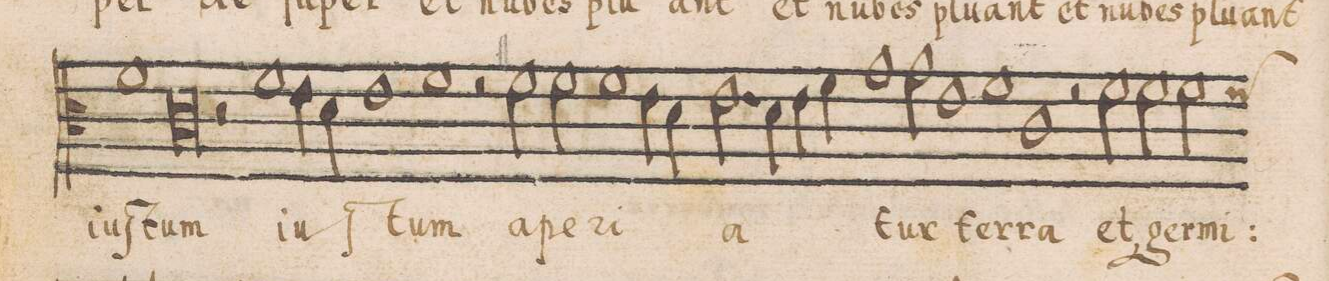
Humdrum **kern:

**kern	**text
*I"CANTVS	*
*clefC3	*
*k[]	*
*met(C|)	*
*M2/1	*
1f	iuſ-
0c	-tum
=18-	=18-
2r	.
1f\	iu
=19-	=19-
4e\	.
4d\	.
1e	ſtum
=20-	=20-
1f	.
2r	.
2f\	a-
=21-	=21-
2f\	-pe-
1f	-ri-
4e\	.
4d\	.
=22-	=22-
2.e\	-a-
4d\	.
4e\	.
4f\	.
1gny\	.
=23-	=23-
2g\	-tur
1e	ter-
=24-	=24-
1f	.
1c	-ra
=25-	=25-
2r	.
2f\	et
2f\	ger-
*custos:f	*
2f\	-mi-
=26-	=26-
*-	*-
